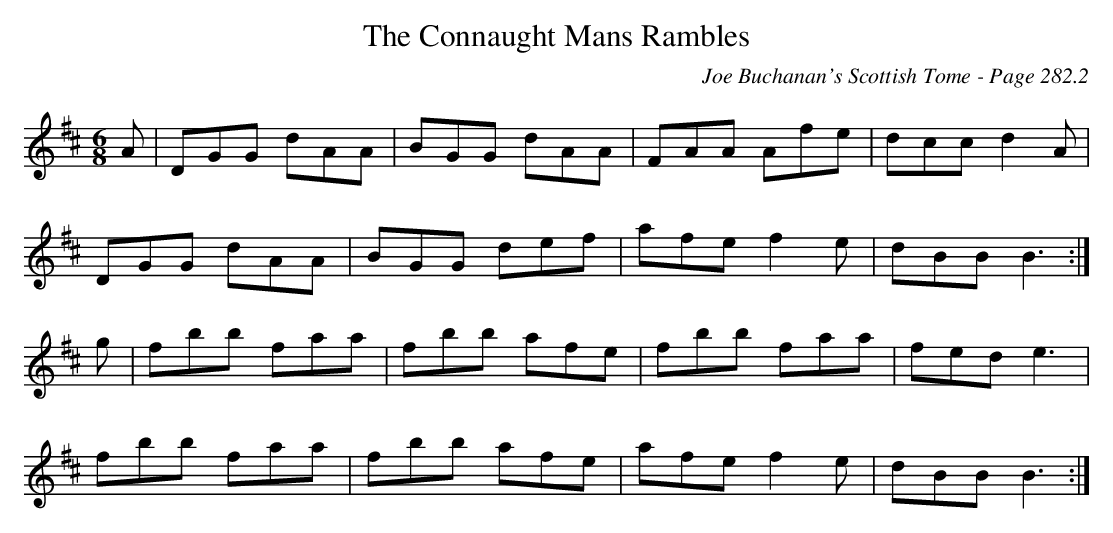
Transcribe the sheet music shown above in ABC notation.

X:1
T:Connaught Mans Rambles, The
C:Joe Buchanan's Scottish Tome - Page 282.2
L:1/8
M:6/8
K:D
A | DGG dAA | BGG dAA | FAA Afe | dcc d2 A |
DGG dAA | BGG def | afe f2 e | dBB B3 :|
g | fbb faa | fbb afe | fbb faa | fed e3 |
fbb faa | fbb afe | afe f2 e | dBB B3 :|
